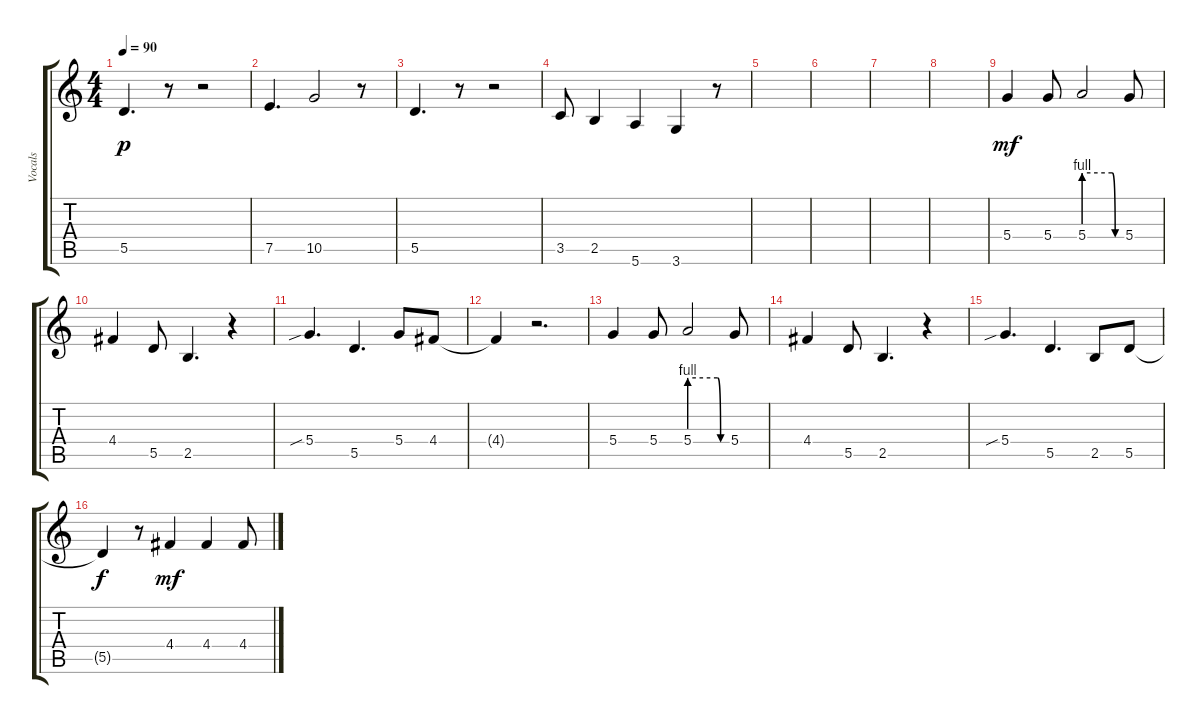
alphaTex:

\track ("Vocals" "Vocals") {instrument contrabass}
\staff {score tabs}
\tuning (E4 B3 G3 D3 A2 E2) {hide}
\ts (4 4)
\tempo 90
\clef g2
\ks c
5.5.4{d dy p} r.8 r.2 |
7.5.4{d} 10.5.2 r.8 |
5.5.4{d} r.8 r.2 |
3.5.8 2.5.4 5.6.4 3.6.4 r.8 |
|
|
|
|
5.4.4{dy mf} 5.4.8 5.4{be (custom 0 4 45 4 50 0 60 0)}.2 5.4.8 |
4.4.4 5.5.8 2.5.4{d} r.4 |
5.4{sib}.4{d} 5.5.4{d} 5.4.8 4.4.8 |
4.4{t}.4 r.2{d} |
5.4.4 5.4.8 5.4{be (custom 0 4 45 4 50 0 60 0)}.2 5.4.8 |
4.4.4 5.5.8 2.5.4{d} r.4 |
5.4{sib}.4{d} 5.5.4{d} 2.5.8 5.5.8 |
5.5{t}.4{dy f} r.8 4.4.4{dy mf} 4.4.4 4.4.8
